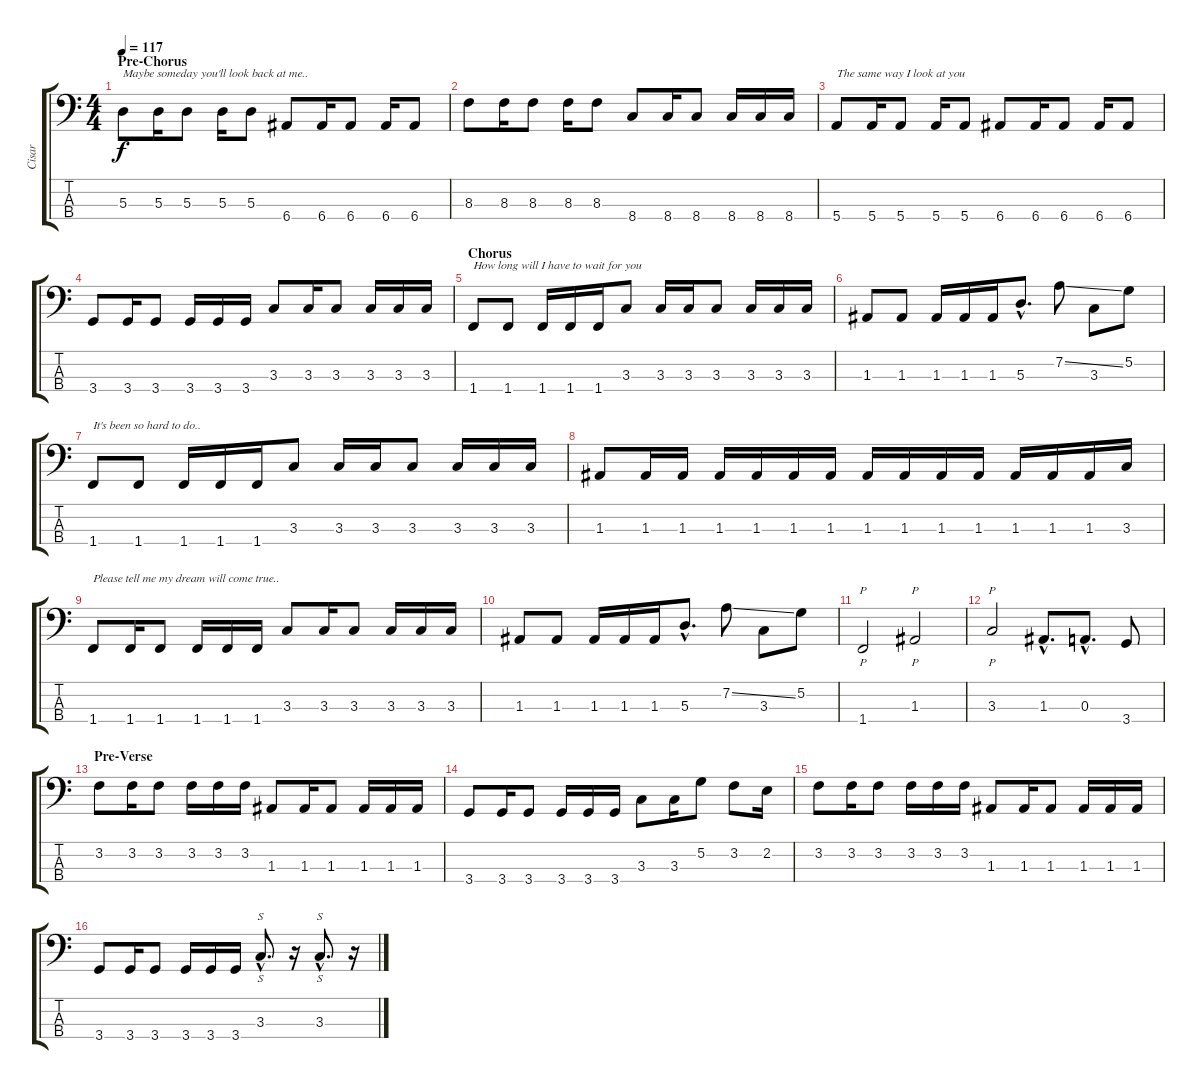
\track ("Cisar" "Cisar") {instrument electricbasspick}
\staff {score tabs}
\tuning (G2 D2 A1 E1) {hide}
\ts (4 4)
\section ("" "Pre-Chorus")
\tempo 117
\clef f4
\ks c
5.3.8{txt "Maybe someday you'll look back at me.." dy f} 5.3.16 5.3.8 5.3.16 5.3.8 6.4.8 6.4.16 6.4.8 6.4.16 6.4.8 |
8.3.8 8.3.16 8.3.8 8.3.16 8.3.8 8.4.8 8.4.16 8.4.8 8.4.16 8.4.16 8.4.16 |
5.4.8{txt "The same way I look at you"} 5.4.16 5.4.8 5.4.16 5.4.8 6.4.8 6.4.16 6.4.8 6.4.16 6.4.8 |
3.4.8 3.4.16 3.4.8 3.4.16 3.4.16 3.4.16 3.3.8 3.3.16 3.3.8 3.3.16 3.3.16 3.3.16 |
\section ("" "Chorus")
1.4.8{txt "How long will I have to wait for you"} 1.4.8 1.4.16 1.4.16 1.4.16 3.3.8 3.3.16 3.3.16 3.3.8 3.3.16 3.3.16 3.3.16 |
1.3.8 1.3.8 1.3.16 1.3.16 1.3.16 5.3{hac}.8{d} 7.2{ss}.8 3.3.8 5.2.8 |
1.4.8{txt "It's been so hard to do.."} 1.4.8 1.4.16 1.4.16 1.4.16 3.3.8 3.3.16 3.3.16 3.3.8 3.3.16 3.3.16 3.3.16 |
1.3.8 1.3.16 1.3.16 1.3.16 1.3.16 1.3.16 1.3.16 1.3.16 1.3.16 1.3.16 1.3.16 1.3.16 1.3.16 1.3.16 3.3.16 |
1.4.8{txt "Please tell me my dream will come true.."} 1.4.16 1.4.8 1.4.16 1.4.16 1.4.16 3.3.8 3.3.16 3.3.8 3.3.16 3.3.16 3.3.16 |
1.3.8 1.3.8 1.3.16 1.3.16 1.3.16 5.3{hac}.8{d} 7.2{ss}.8 3.3.8 5.2.8 |
1.4.2{p} 1.3.2{p} |
3.3.2{p} 1.3{hac}.8{d} 0.3{hac}.8{d} 3.4.8 |
\section ("" "Pre-Verse")
3.2.8 3.2.16 3.2.8 3.2.16 3.2.16 3.2.16 1.3.8 1.3.16 1.3.8 1.3.16 1.3.16 1.3.16 |
3.4.8 3.4.16 3.4.8 3.4.16 3.4.16 3.4.16 3.3.8 3.3.16 5.2.8 3.2.8 2.2.16 |
3.2.8 3.2.16 3.2.8 3.2.16 3.2.16 3.2.16 1.3.8 1.3.16 1.3.8 1.3.16 1.3.16 1.3.16 |
3.4.8 3.4.16 3.4.8 3.4.16 3.4.16 3.4.16 3.3{hac}.8{s d} r.16 3.3{hac}.8{s d} r.16
